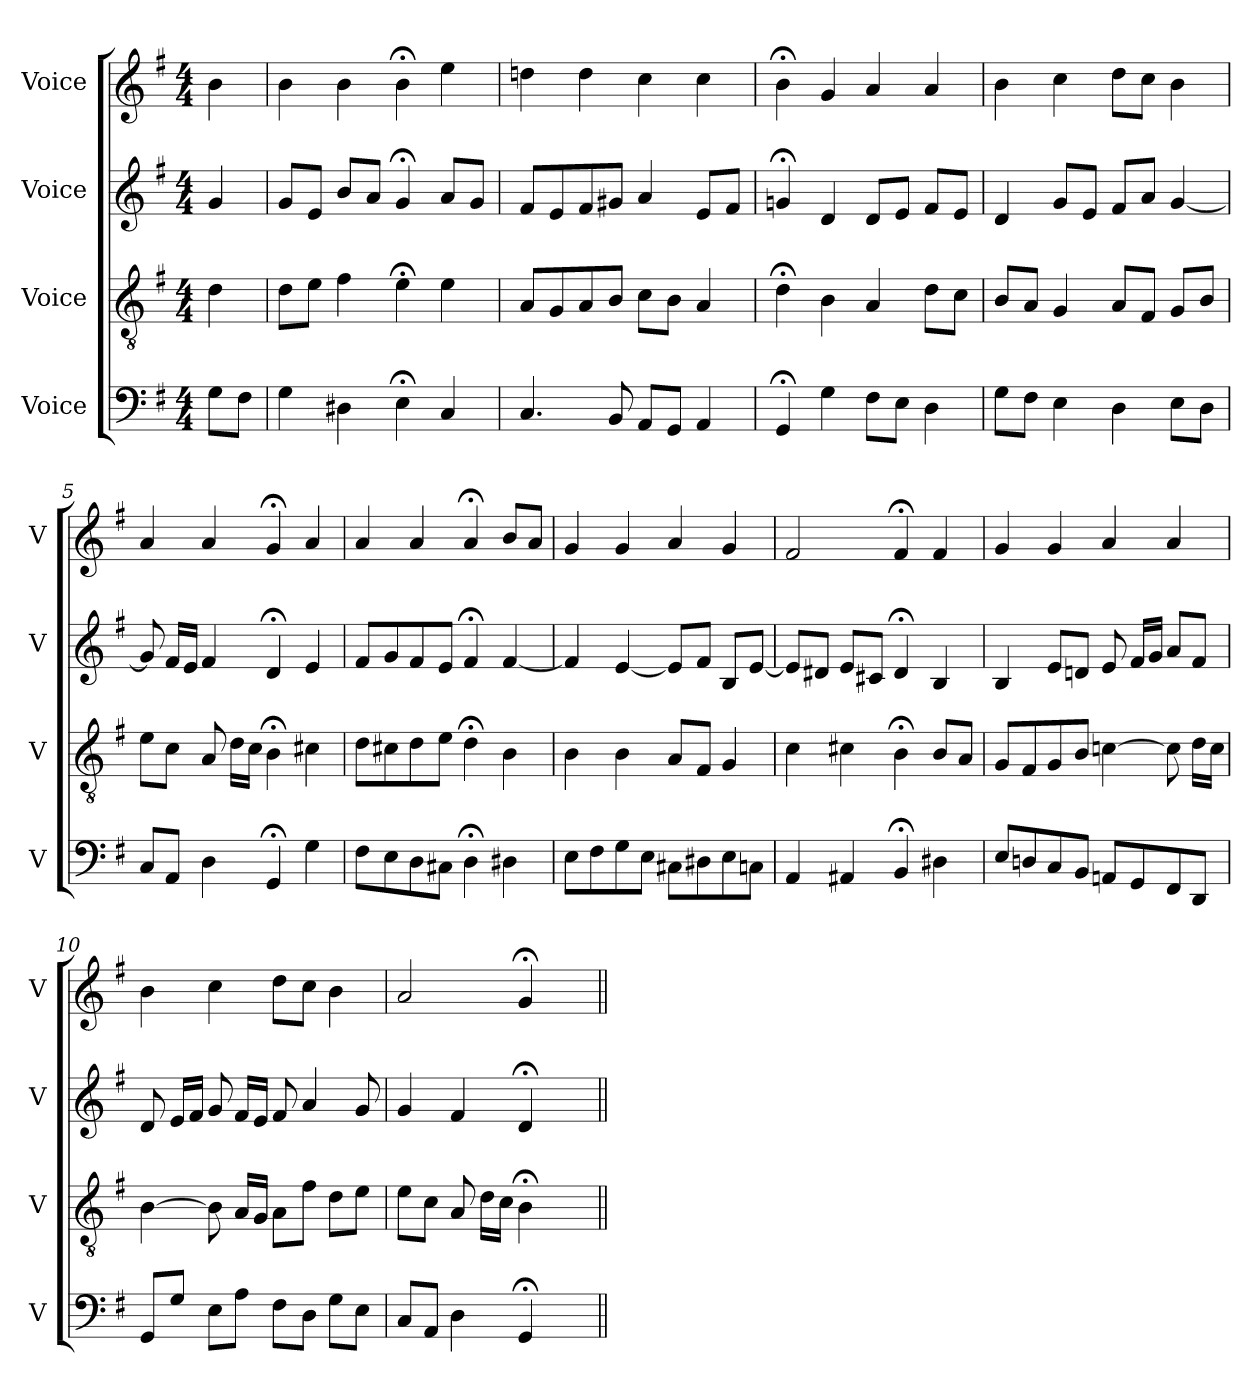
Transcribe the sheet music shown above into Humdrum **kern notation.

**kern	**kern	**kern	**kern
*part4	*part3	*part2	*part1
*staff4	*staff3	*staff2	*staff1
*I"Voice	*I"Voice	*I"Voice	*I"Voice
*I'V	*I'V	*I'V	*I'V
*clefF4	*clefGv2	*clefG2	*clefG2
*k[f#]	*k[f#]	*k[f#]	*k[f#]
*M4/4	*M4/4	*M4/4	*M4/4
*MM100	*MM100	*MM100	*MM100
=	=	=	=
8G\L	4d\	4g/	4b\
8F#\J	.	.	.
=1	=1	=1	=1
4G\	8d\L	8g/L	4b\
.	8e\J	8e/J	.
4D#X\	4f#\	8b/L	4b\
.	.	8a/J	.
4E;\	4e;\	4g;/	4b;\
4C/	4e\	8a/L	4ee\
.	.	8g/J	.
=2	=2	=2	=2
4.C/	8A/L	8f#/L	4ddn\
.	8G/	8e/	.
.	8A/	8f#/	4dd\
8BB/	8B/J	8g#X/J	.
8AA/L	8c\L	4a/	4cc\
8GG/J	8B\J	.	.
4AA/	4A/	8e/L	4cc\
.	.	8f#/J	.
=3	=3	=3	=3
4GG;/	4d;\	4gn;/	4b;\
4G\	4B\	4d/	4g/
8F#\L	4A/	8d/L	4a/
8E\J	.	8e/J	.
4D\	8d\L	8f#/L	4a/
.	8c\J	8e/J	.
=4	=4	=4	=4
8G\L	8B/L	4d/	4b\
8F#\J	8A/J	.	.
4E\	4G/	8g/L	4cc\
.	.	8e/J	.
4D\	8A/L	8f#/L	8dd\L
.	8F#/J	8a/J	8cc\J
8E\L	8G/L	[4g/	4b\
8D\J	8B/J	.	.
!!LO:LB:g=z
=5	=5	=5	=5
8C/L	8e\L	8g/]	4a/
8AA/J	8c\J	16f#/LL	.
.	.	16e/JJ	.
4D\	8A/	4f#/	4a/
.	16d\LL	.	.
.	16c\JJ	.	.
4GG;/	4B;\	4d;/	4g;/
4G\	4c#X\	4e/	4a/
=6	=6	=6	=6
8F#\L	8d\L	8f#/L	4a/
8E\	8c#X\	8g/	.
8D\	8d\	8f#/	4a/
8C#X\J	8e\J	8e/J	.
4D;\	4d;\	4f#;/	4a;/
4D#X\	4B\	[4f#/	8b/L
.	.	.	8a/J
=7	=7	=7	=7
8E\L	4B\	4f#/]	4g/
8F#\	.	.	.
8G\	4B\	[4e/	4g/
8E\J	.	.	.
8C#X\L	8A/L	8e/L]	4a/
8D#X\	8F#/J	8f#/J	.
8E\	4G/	8B/L	4g/
8Cn\J	.	[8e/J	.
=8	=8	=8	=8
4AA/	4c\	8e/L]	2f#/
.	.	8d#X/J	.
4AA#X/	4c#X\	8e/L	.
.	.	8c#X/J	.
4BB;/	4B;\	4d#;/	4f#;/
4D#X\	8B/L	4B/	4f#/
.	8A/J	.	.
!!LO:LB:g=z
=9	=9	=9	=9
8E/L	8G/L	4B/	4g/
8Dn/	8F#/	.	.
8C/	8G/	8e/L	4g/
8BB/J	8B/J	8dn/J	.
8AAn/L	[4cn\	8e/	4a/
8GG/	.	16f#/LL	.
.	.	16g/JJ	.
8FF#/	8c\]	8a/L	4a/
8DD/J	16d\LL	8f#/J	.
.	16c\JJ	.	.
=10	=10	=10	=10
8GG/L	[4B\	8d/	4b\
8G/J	.	16e/LL	.
.	.	16f#/JJ	.
8E\L	8B\]	8g/	4cc\
8A\J	16A/LL	16f#/LL	.
.	16G/JJ	16e/JJ	.
8F#\L	8A\L	8f#/	8dd\L
8D\J	8f#\J	4a/	8cc\J
8G\L	8d\L	.	4b\
8E\J	8e\J	8g/	.
=11	=11	=11	=11
8C/L	8e\L	4g/	2a/
8AA/J	8c\J	.	.
4D\	8A/	4f#/	.
.	16d\LL	.	.
.	16c\JJ	.	.
4GG;/	4B;\	4d;/	4g;/
4ryy	4ryy	4ryy	4ryy
=||	=||	=||	=||
*-	*-	*-	*-
